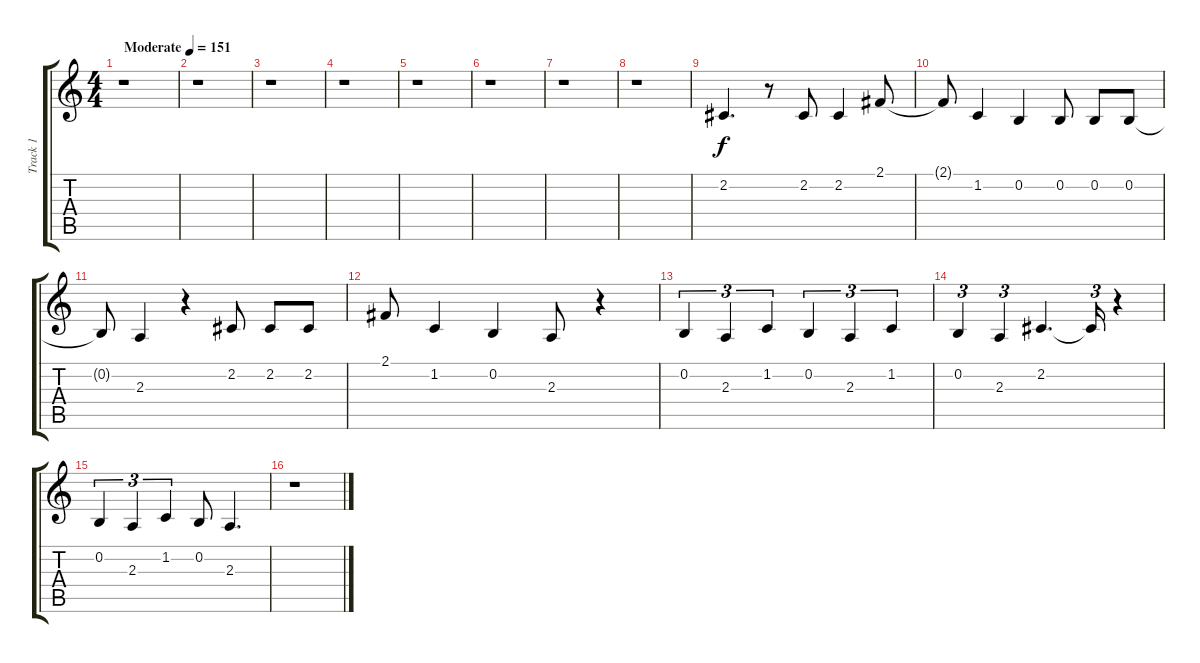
\track ("Track 1" "Track 1") {mute instrument flute}
\staff {score tabs}
\tuning (E4 B3 G3 D3 A2 E2) {hide}
\ts (4 4)
\tempo (151 "Moderate")
\clef g2
\ks c
r.1{dy f instrument flute} |
r.1 |
r.1 |
r.1 |
r.1 |
r.1 |
r.1 |
r.1 |
2.2.4{d} r.8 2.2.8 2.2.4 2.1.8 |
2.1{t}.8 1.2.4 0.2.4 0.2.8 0.2.8 0.2.8 |
0.2{t}.8 2.3.4 r.4 2.2.8 2.2.8 2.2.8 |
2.1.8 1.2.4 0.2.4 2.3.8 r.4 |
0.2.4{tu (3 2)} 2.3.4{tu (3 2)} 1.2.4{tu (3 2)} 0.2.4{tu (3 2)} 2.3.4{tu (3 2)} 1.2.4{tu (3 2)} |
0.2.4{tu (3 2)} 2.3.4{tu (3 2)} 2.2.4{d} 2.2{t}.16{tu (3 2)} r.4 |
0.2.4{tu (3 2)} 2.3.4{tu (3 2)} 1.2.4{tu (3 2)} 0.2.8 2.3.4{d} |
r.1
